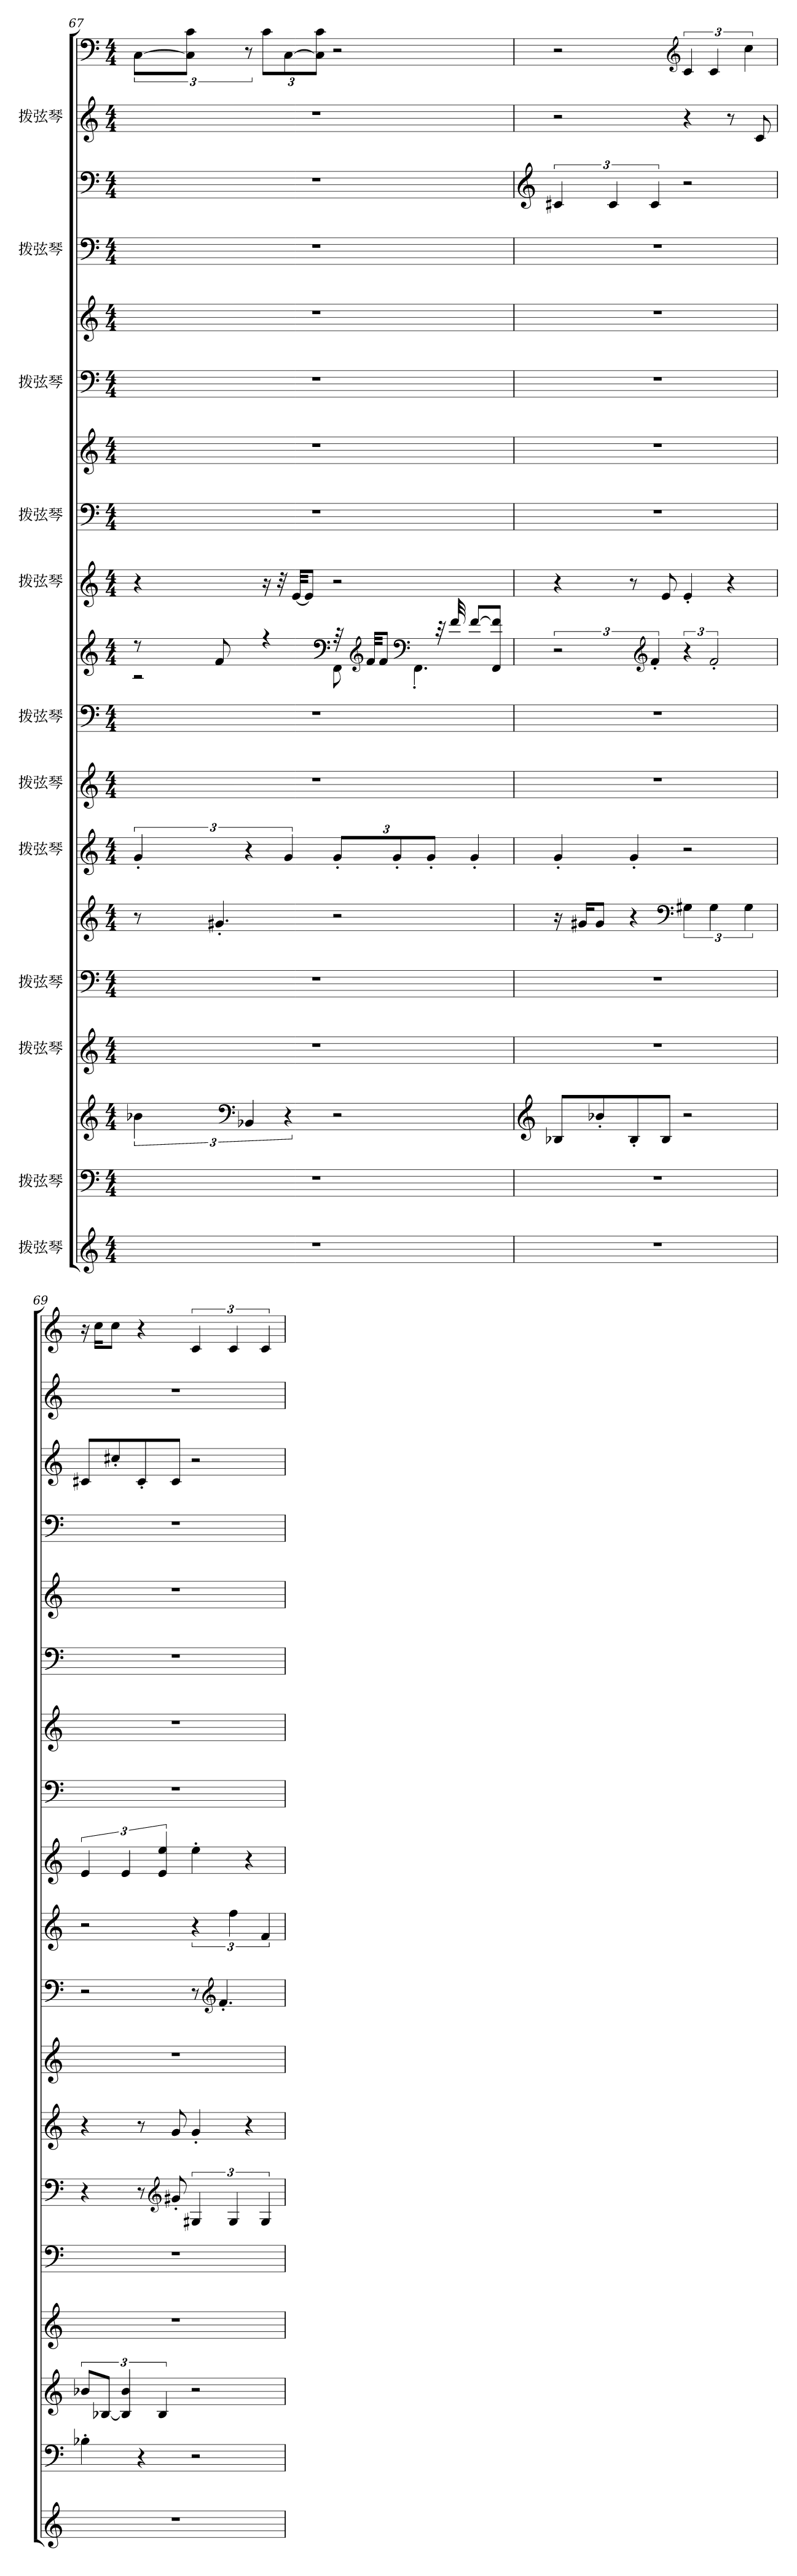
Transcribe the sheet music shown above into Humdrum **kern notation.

**kern	**kern	**kern	**kern	**kern	**kern	**kern	**kern	**kern	**kern	**kern	**kern	**kern	**kern	**kern	**kern	**kern	**kern	**kern
*part12	*part11	*part11	*part10	*part9	*part9	*part8	*part7	*part6	*part6	*part5	*part4	*part4	*part3	*part3	*part2	*part2	*part1	*part1
*staff19	*staff18	*staff17	*staff16	*staff15	*staff14	*staff13	*staff12	*staff11	*staff10	*staff9	*staff8	*staff7	*staff6	*staff5	*staff4	*staff3	*staff2	*staff1
*I"拨弦琴	*I"拨弦琴	*	*I"拨弦琴	*I"拨弦琴	*	*I"拨弦琴	*I"拨弦琴	*I"拨弦琴	*	*I"拨弦琴	*I"拨弦琴	*	*I"拨弦琴	*	*I"拨弦琴	*	*I"拨弦琴	*
!!LO:PB:g=z
*clefG2	*clefF4	*clefG2	*clefG2	*clefF4	*clefG2	*clefG2	*clefG2	*clefF4	*clefG2	*clefG2	*clefF4	*clefG2	*clefF4	*clefG2	*clefF4	*clefF4	*clefG2	*clefF4
*k[]	*k[]	*k[]	*k[]	*k[]	*k[]	*k[]	*k[]	*k[]	*k[]	*k[]	*k[]	*k[]	*k[]	*k[]	*k[]	*k[]	*k[]	*k[]
*M4/4	*M4/4	*M4/4	*M4/4	*M4/4	*M4/4	*M4/4	*M4/4	*M4/4	*M4/4	*M4/4	*M4/4	*M4/4	*M4/4	*M4/4	*M4/4	*M4/4	*M4/4	*M4/4
=67	=67	=67	=67	=67	=67	=67	=67	=67	=67	=67	=67	=67	=67	=67	=67	=67	=67	=67
*	*	*	*	*	*	*	*	*	*^	*	*	*	*	*	*	*	*	*
1r	1r	6b-X\	1r	1r	8r	6g'/	1r	1r	8r	2r	4r	1r	1r	1r	1r	1r	1r	1r	[12C\L
.	.	.	.	.	.	.	.	.	.	.	.	.	.	.	.	.	.	.	12C\] 12c\J
.	.	.	.	.	4.g#X'/	.	.	.	8f/	.	.	.	.	.	.	.	.	.	.
*	*	*clefF4	*	*	*	*	*	*	*	*	*	*	*	*	*	*	*	*	*
.	.	6BB-X/	.	.	.	6r	.	.	.	.	.	.	.	.	.	.	.	.	12r
*	*	*	*	*	*	*	*	*	*	*	*	*	*	*	*	*	*	*	*Xbrackettup
.	.	.	.	.	.	.	.	.	4r	.	16r	.	.	.	.	.	.	.	12c\L
.	.	.	.	.	.	.	.	.	.	.	32r	.	.	.	.	.	.	.	.
.	.	6r	.	.	.	6g/	.	.	.	.	.	.	.	.	.	.	.	.	[12C\
.	.	.	.	.	.	.	.	.	.	.	[32e/KKL	.	.	.	.	.	.	.	.
.	.	.	.	.	.	.	.	.	.	.	8e/J]	.	.	.	.	.	.	.	.
.	.	.	.	.	.	.	.	.	.	.	.	.	.	.	.	.	.	.	12C\] 12c\J
*	*	*	*	*	*	*	*	*	*clefF4	*	*	*	*	*	*	*	*	*	*
*	*	*	*	*	*	*Xbrackettup	*	*	*	*	*	*	*	*	*	*	*	*	*
.	.	2r	.	.	2r	12g'/L	.	.	32r	8FF\	2r	.	.	.	.	.	.	.	2r
*	*	*	*	*	*	*	*	*	*clefG2	*	*	*	*	*	*	*	*	*	*
.	.	.	.	.	.	.	.	.	32f/KKL	.	.	.	.	.	.	.	.	.	.
.	.	.	.	.	.	.	.	.	8f/J	.	.	.	.	.	.	.	.	.	.
.	.	.	.	.	.	12g'/	.	.	.	.	.	.	.	.	.	.	.	.	.
*	*	*	*	*	*	*	*	*	*clefF4	*	*	*	*	*	*	*	*	*	*
.	.	.	.	.	.	.	.	.	.	4.FF'\	.	.	.	.	.	.	.	.	.
.	.	.	.	.	.	12g'/J	.	.	.	.	.	.	.	.	.	.	.	.	.
.	.	.	.	.	.	.	.	.	32r	.	.	.	.	.	.	.	.	.	.
.	.	.	.	.	.	.	.	.	32f/	.	.	.	.	.	.	.	.	.	.
.	.	.	.	.	.	4g'/	.	.	[8f/L	.	.	.	.	.	.	.	.	.	.
.	.	.	.	.	.	.	.	.	8FF/ 8f/]J	.	.	.	.	.	.	.	.	.	.
*	*	*	*	*	*	*	*	*	*v	*v	*	*	*	*	*	*	*	*	*
=68	=68	=68	=68	=68	=68	=68	=68	=68	=68	=68	=68	=68	=68	=68	=68	=68	=68	=68
*	*	*clefG2	*	*	*	*	*	*	*	*	*	*	*	*	*	*clefG2	*	*
1r	1r	8B-X/L	1r	1r	16r	4g'/	1r	1r	3r	4r	1r	1r	1r	1r	1r	6c#X/	2r	2r
.	.	.	.	.	16g#X/KL	.	.	.	.	.	.	.	.	.	.	.	.	.
.	.	8b-X'/	.	.	8g#/J	.	.	.	.	.	.	.	.	.	.	.	.	.
.	.	.	.	.	.	.	.	.	.	.	.	.	.	.	.	6c#/	.	.
.	.	8B-'/	.	.	4r	4g'/	.	.	.	8r	.	.	.	.	.	.	.	.
*	*	*	*	*	*	*	*	*	*clefG2	*	*	*	*	*	*	*	*	*
.	.	.	.	.	.	.	.	.	6f'/	.	.	.	.	.	.	6c#/	.	.
.	.	8B-/J	.	.	.	.	.	.	.	8e/	.	.	.	.	.	.	.	.
*	*	*	*	*	*clefF4	*	*	*	*	*	*	*	*	*	*	*	*	*clefG2
*	*	*	*	*	*	*	*	*	*	*	*	*	*	*	*	*	*	*brackettup
.	.	2r	.	.	6G#X\	2r	.	.	6r	4e'/	.	.	.	.	.	2r	4r	6c/
.	.	.	.	.	6G#\	.	.	.	3f'/	.	.	.	.	.	.	.	.	6c/
.	.	.	.	.	.	.	.	.	.	4r	.	.	.	.	.	.	8r	.
.	.	.	.	.	6G#\	.	.	.	.	.	.	.	.	.	.	.	.	6cc\
.	.	.	.	.	.	.	.	.	.	.	.	.	.	.	.	.	8c/	.
!!LO:PB:g=z
=69	=69	=69	=69	=69	=69	=69	=69	=69	=69	=69	=69	=69	=69	=69	=69	=69	=69	=69
1r	4B-X'\	12b-X/L	1r	1r	4r	4r	1r	2r	2r	6e/	1r	1r	1r	1r	1r	8c#X/L	1r	16r
.	.	.	.	.	.	.	.	.	.	.	.	.	.	.	.	.	.	16cc\KL
.	.	[12B-X/J	.	.	.	.	.	.	.	.	.	.	.	.	.	.	.	.
.	.	.	.	.	.	.	.	.	.	.	.	.	.	.	.	8cc#X'/	.	8cc\J
.	.	6B-/] 6b-/	.	.	.	.	.	.	.	6e/	.	.	.	.	.	.	.	.
.	4r	.	.	.	8r	8r	.	.	.	.	.	.	.	.	.	8c#'/	.	4r
.	.	6B-/	.	.	.	.	.	.	.	6e/ 6ee/	.	.	.	.	.	.	.	.
*	*	*	*	*	*clefG2	*	*	*	*	*	*	*	*	*	*	*	*	*
.	.	.	.	.	8g#X'/	8g/	.	.	.	.	.	.	.	.	.	8c#/J	.	.
.	2r	2r	.	.	6G#X/	4g'/	.	8r	6r	4ee'\	.	.	.	.	.	2r	.	6c/
*	*	*	*	*	*	*	*	*clefG2	*	*	*	*	*	*	*	*	*	*
.	.	.	.	.	.	.	.	4.f'/	.	.	.	.	.	.	.	.	.	.
.	.	.	.	.	6G#/	.	.	.	6ff\	.	.	.	.	.	.	.	.	6c/
.	.	.	.	.	.	4r	.	.	.	4r	.	.	.	.	.	.	.	.
.	.	.	.	.	6G#/	.	.	.	6f/	.	.	.	.	.	.	.	.	6c/
=	=	=	=	=	=	=	=	=	=	=	=	=	=	=	=	=	=	=
*-	*-	*-	*-	*-	*-	*-	*-	*-	*-	*-	*-	*-	*-	*-	*-	*-	*-	*-
